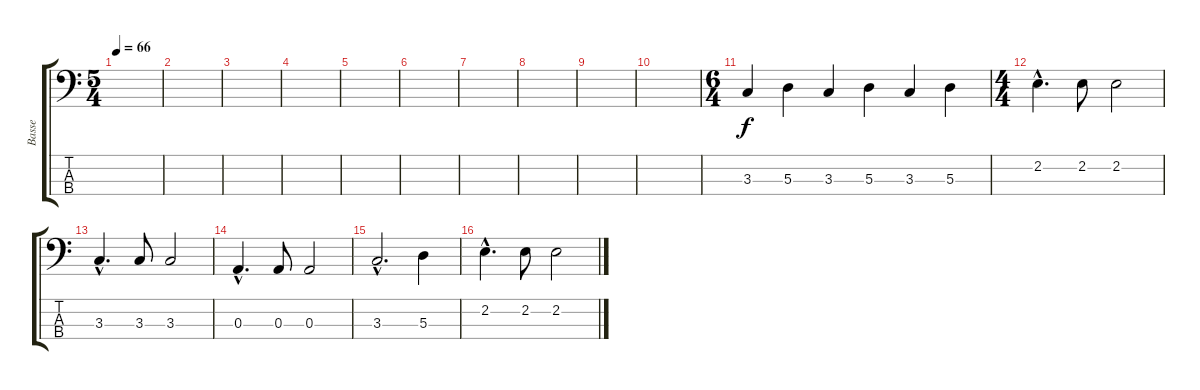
\track ("Basse" "Basse") {instrument electricbassfinger}
\staff {score tabs}
\tuning (G2 D2 A1 E1) {hide}
\ts (5 4)
\tempo 66
\clef f4
\ks c
|
|
|
|
|
|
|
|
|
|
\ts (6 4)
3.3.4 5.3.4 3.3.4 5.3.4 3.3.4 5.3.4 |
\ts (4 4)
2.2{hac}.4{d} 2.2.8 2.2.2 |
3.3{hac}.4{d} 3.3.8 3.3.2 |
0.3{hac}.4{d} 0.3.8 0.3.2 |
3.3{hac}.2{d} 5.3.4 |
2.2{hac}.4{d} 2.2.8 2.2.2
